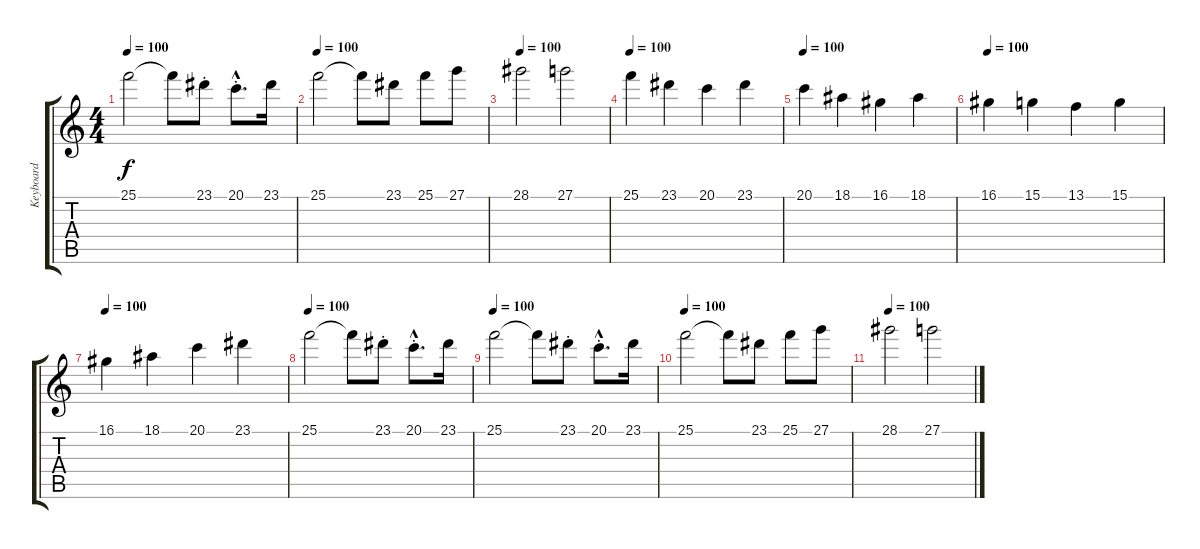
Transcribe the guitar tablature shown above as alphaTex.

\track ("Keyboard" "Keyboard") {instrument stringensemble1}
\staff {score tabs}
\tuning (E4 B3 G3 D3 A2 D2) {hide}
\ts (4 4)
\tempo 100
\clef g2
\ks c
25.1.2{dy f} 25.1{t}.8 23.1{st}.8 20.1{hac st}.8{d} 23.1.16 |
\tempo 100
25.1.2 25.1{t}.8 23.1.8 25.1.8 27.1.8 |
\tempo 100
28.1.2 27.1.2 |
\tempo 100
25.1.4{balance 6} 23.1.4 20.1.4 23.1.4 |
\tempo 100
20.1.4 18.1.4 16.1.4 18.1.4 |
\tempo 100
16.1.4 15.1.4 13.1.4 15.1.4 |
\tempo 100
16.1.4 18.1.4 20.1.4 23.1.4 |
\tempo 100
25.1.2 25.1{t}.8 23.1{st}.8 20.1{hac st}.8{d} 23.1.16 |
\tempo 100
25.1.2 25.1{t}.8 23.1{st}.8 20.1{hac st}.8{d} 23.1.16 |
\tempo 100
25.1.2 25.1{t}.8 23.1.8 25.1.8 27.1.8 |
\tempo 100
28.1.2 27.1.2
